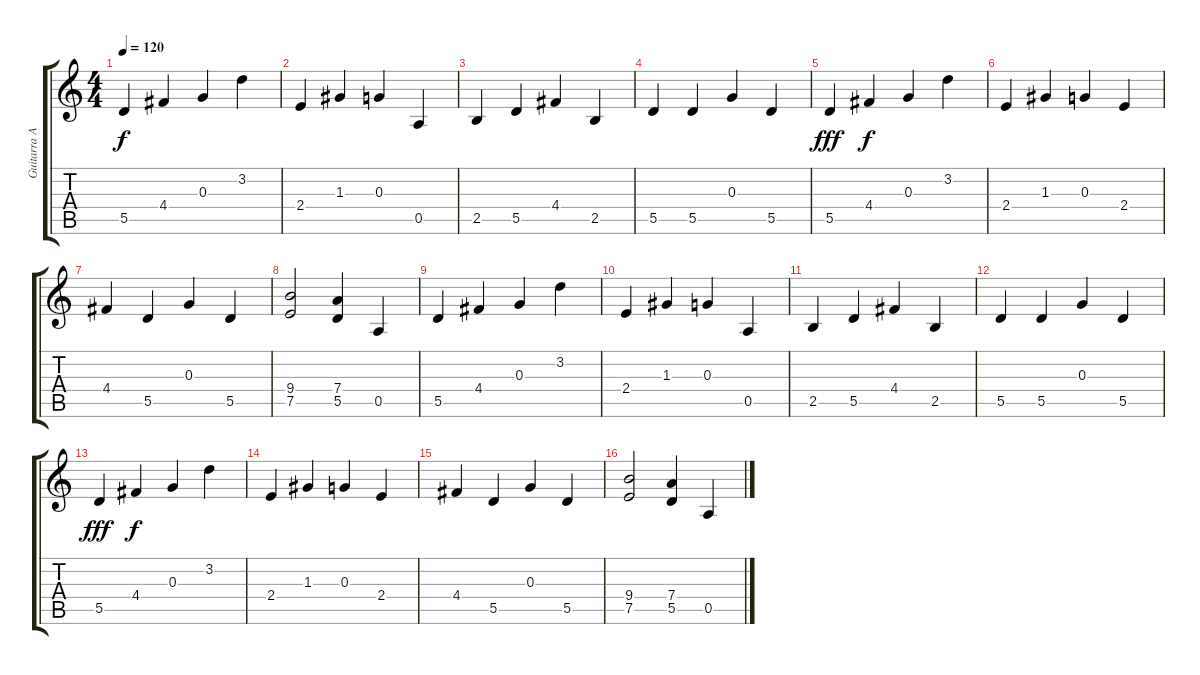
\track ("Guitarra Acustik" "Guitarra A") {instrument acousticguitarnylon}
\staff {score tabs}
\tuning (E4 B3 G3 D3 A2 E2) {hide}
\ts (4 4)
\tempo 120
\clef g2
\ks c
5.5.4{dy f instrument acousticguitarnylon} 4.4.4 0.3.4 3.2.4 |
2.4.4 1.3.4 0.3.4 0.5.4 |
2.5.4 5.5.4 4.4.4 2.5.4 |
5.5.4 5.5.4 0.3.4 5.5.4 |
5.5.4{dy fff} 4.4.4{dy f} 0.3.4 3.2.4 |
2.4.4 1.3.4 0.3.4 2.4.4 |
4.4.4 5.5.4 0.3.4 5.5.4 |
(9.4 7.5).2 (7.4 5.5).4 0.5.4 |
5.5.4 4.4.4 0.3.4 3.2.4 |
2.4.4 1.3.4 0.3.4 0.5.4 |
2.5.4 5.5.4 4.4.4 2.5.4 |
5.5.4 5.5.4 0.3.4 5.5.4 |
5.5.4{dy fff} 4.4.4{dy f} 0.3.4 3.2.4 |
2.4.4 1.3.4 0.3.4 2.4.4 |
4.4.4 5.5.4 0.3.4 5.5.4 |
(9.4 7.5).2 (7.4 5.5).4 0.5.4
